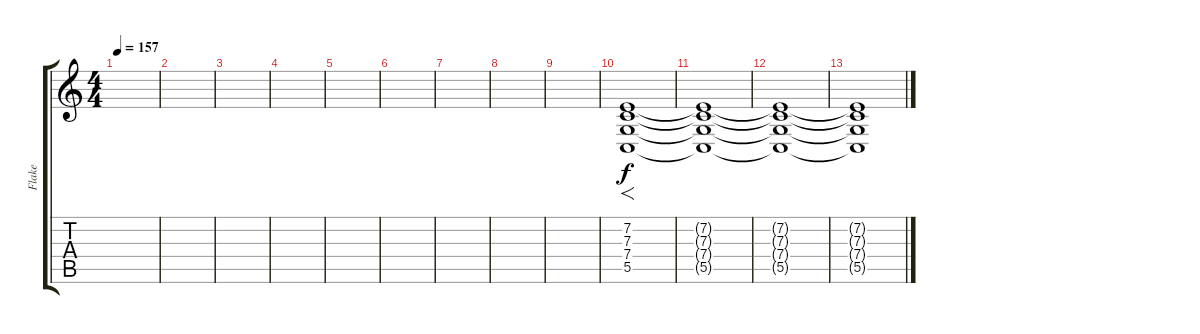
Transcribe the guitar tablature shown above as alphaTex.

\track ("Flake" "Flake") {instrument choiraahs}
\staff {score tabs}
\tuning (D4 A3 F3 C3 G2 C2) {hide}
\ts (4 4)
\tempo 157
\clef g2
\ks c
|
|
|
|
|
|
|
|
|
(7.2 7.3 7.4 5.5).1{f} |
(7.2{t} 7.3{t} 7.4{t} 5.5{t}).1 |
(7.2{t} 7.3{t} 7.4{t} 5.5{t}).1 |
(7.2{t} 7.3{t} 7.4{t} 5.5{t}).1
